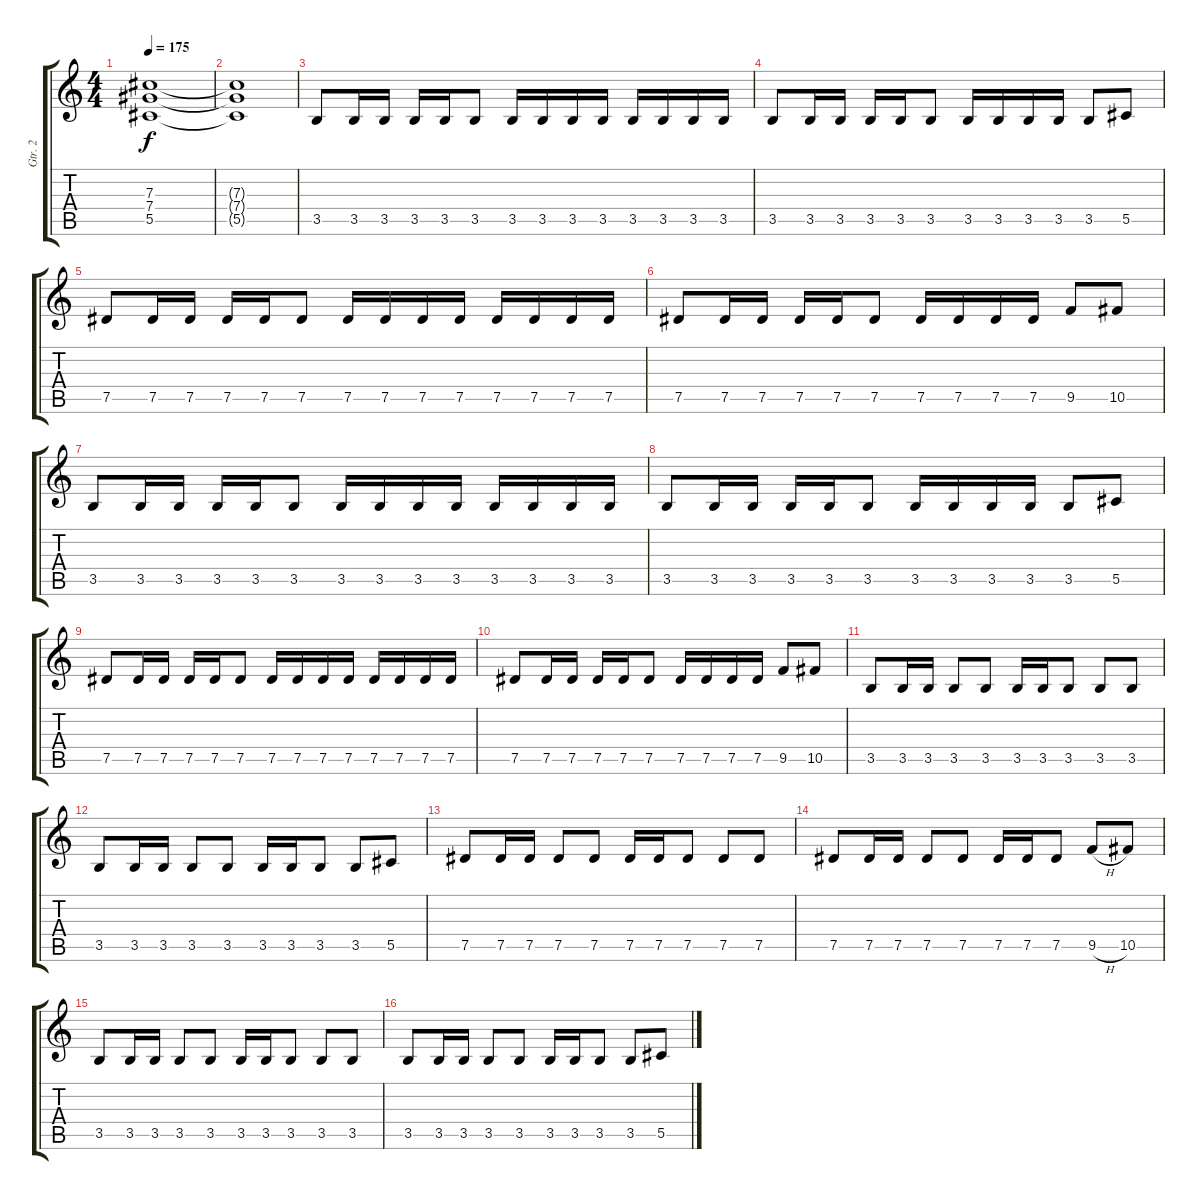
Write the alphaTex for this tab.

\track ("Gtr. 2" "Gtr. 2") {instrument distortionguitar}
\staff {score tabs}
\tuning (Eb4 Bb3 Gb3 Db3 Ab2 Eb2) {hide}
\ts (4 4)
\tempo 175
\clef g2
\ks c
(7.3 7.4 5.5).1{dy f} |
(7.3{t} 7.4{t} 5.5{t}).1 |
3.5.8 3.5.16 3.5.16 3.5.16 3.5.16 3.5.8 3.5.16 3.5.16 3.5.16 3.5.16 3.5.16 3.5.16 3.5.16 3.5.16 |
3.5.8 3.5.16 3.5.16 3.5.16 3.5.16 3.5.8 3.5.16 3.5.16 3.5.16 3.5.16 3.5.8 5.5.8 |
7.5.8 7.5.16 7.5.16 7.5.16 7.5.16 7.5.8 7.5.16 7.5.16 7.5.16 7.5.16 7.5.16 7.5.16 7.5.16 7.5.16 |
7.5.8 7.5.16 7.5.16 7.5.16 7.5.16 7.5.8 7.5.16 7.5.16 7.5.16 7.5.16 9.5.8 10.5.8 |
3.5.8 3.5.16 3.5.16 3.5.16 3.5.16 3.5.8 3.5.16 3.5.16 3.5.16 3.5.16 3.5.16 3.5.16 3.5.16 3.5.16 |
3.5.8 3.5.16 3.5.16 3.5.16 3.5.16 3.5.8 3.5.16 3.5.16 3.5.16 3.5.16 3.5.8 5.5.8 |
7.5.8 7.5.16 7.5.16 7.5.16 7.5.16 7.5.8 7.5.16 7.5.16 7.5.16 7.5.16 7.5.16 7.5.16 7.5.16 7.5.16 |
7.5.8 7.5.16 7.5.16 7.5.16 7.5.16 7.5.8 7.5.16 7.5.16 7.5.16 7.5.16 9.5.8 10.5.8 |
3.5.8 3.5.16 3.5.16 3.5.8 3.5.8 3.5.16 3.5.16 3.5.8 3.5.8 3.5.8 |
3.5.8 3.5.16 3.5.16 3.5.8 3.5.8 3.5.16 3.5.16 3.5.8 3.5.8 5.5.8 |
7.5.8 7.5.16 7.5.16 7.5.8 7.5.8 7.5.16 7.5.16 7.5.8 7.5.8 7.5.8 |
7.5.8 7.5.16 7.5.16 7.5.8 7.5.8 7.5.16 7.5.16 7.5.8 9.5{h}.8 10.5.8 |
3.5.8 3.5.16 3.5.16 3.5.8 3.5.8 3.5.16 3.5.16 3.5.8 3.5.8 3.5.8 |
3.5.8 3.5.16 3.5.16 3.5.8 3.5.8 3.5.16 3.5.16 3.5.8 3.5.8 5.5.8
